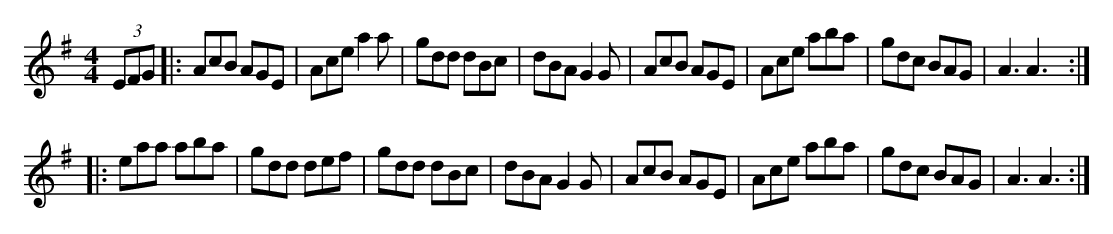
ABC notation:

X:1
M:4/4
K:Ador
(3EFG|:AcB AGE|Ace a2a|gdd dBc|dBA G2G|AcB AGE|Ace aba|gdc BAG|A3A3:|
|:eaa aba|gdd def|gdd dBc|dBA G2G|AcB AGE|Ace aba|gdc BAG|A3A3:|
